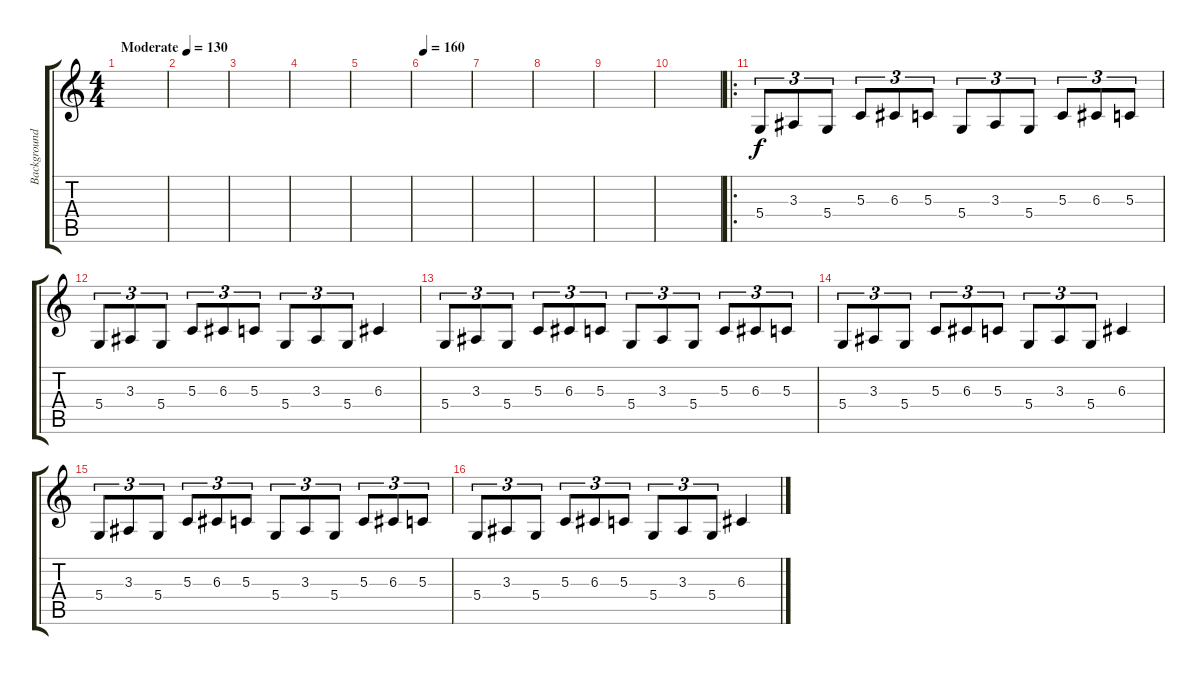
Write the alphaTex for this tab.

\track ("Background Melody" "Background") {instrument lead2sawtooth}
\staff {score tabs}
\tuning (E4 B3 G3 D3 A2 E2) {hide}
\ts (4 4)
\tempo (130 "Moderate")
\clef g2
\ks c
|
|
|
|
|
\tempo 160
|
|
|
|
|
\ro
5.4.8{tu (3 2)} 3.3.8{tu (3 2)} 5.4.8{tu (3 2)} 5.3.8{tu (3 2)} 6.3.8{tu (3 2)} 5.3.8{tu (3 2)} 5.4.8{tu (3 2)} 3.3.8{tu (3 2)} 5.4.8{tu (3 2)} 5.3.8{tu (3 2)} 6.3.8{tu (3 2)} 5.3.8{tu (3 2)} |
5.4.8{tu (3 2)} 3.3.8{tu (3 2)} 5.4.8{tu (3 2)} 5.3.8{tu (3 2)} 6.3.8{tu (3 2)} 5.3.8{tu (3 2)} 5.4.8{tu (3 2)} 3.3.8{tu (3 2)} 5.4.8{tu (3 2)} 6.3.4 |
5.4.8{tu (3 2)} 3.3.8{tu (3 2)} 5.4.8{tu (3 2)} 5.3.8{tu (3 2)} 6.3.8{tu (3 2)} 5.3.8{tu (3 2)} 5.4.8{tu (3 2)} 3.3.8{tu (3 2)} 5.4.8{tu (3 2)} 5.3.8{tu (3 2)} 6.3.8{tu (3 2)} 5.3.8{tu (3 2)} |
5.4.8{tu (3 2)} 3.3.8{tu (3 2)} 5.4.8{tu (3 2)} 5.3.8{tu (3 2)} 6.3.8{tu (3 2)} 5.3.8{tu (3 2)} 5.4.8{tu (3 2)} 3.3.8{tu (3 2)} 5.4.8{tu (3 2)} 6.3.4 |
5.4.8{tu (3 2)} 3.3.8{tu (3 2)} 5.4.8{tu (3 2)} 5.3.8{tu (3 2)} 6.3.8{tu (3 2)} 5.3.8{tu (3 2)} 5.4.8{tu (3 2)} 3.3.8{tu (3 2)} 5.4.8{tu (3 2)} 5.3.8{tu (3 2)} 6.3.8{tu (3 2)} 5.3.8{tu (3 2)} |
5.4.8{tu (3 2)} 3.3.8{tu (3 2)} 5.4.8{tu (3 2)} 5.3.8{tu (3 2)} 6.3.8{tu (3 2)} 5.3.8{tu (3 2)} 5.4.8{tu (3 2)} 3.3.8{tu (3 2)} 5.4.8{tu (3 2)} 6.3.4
